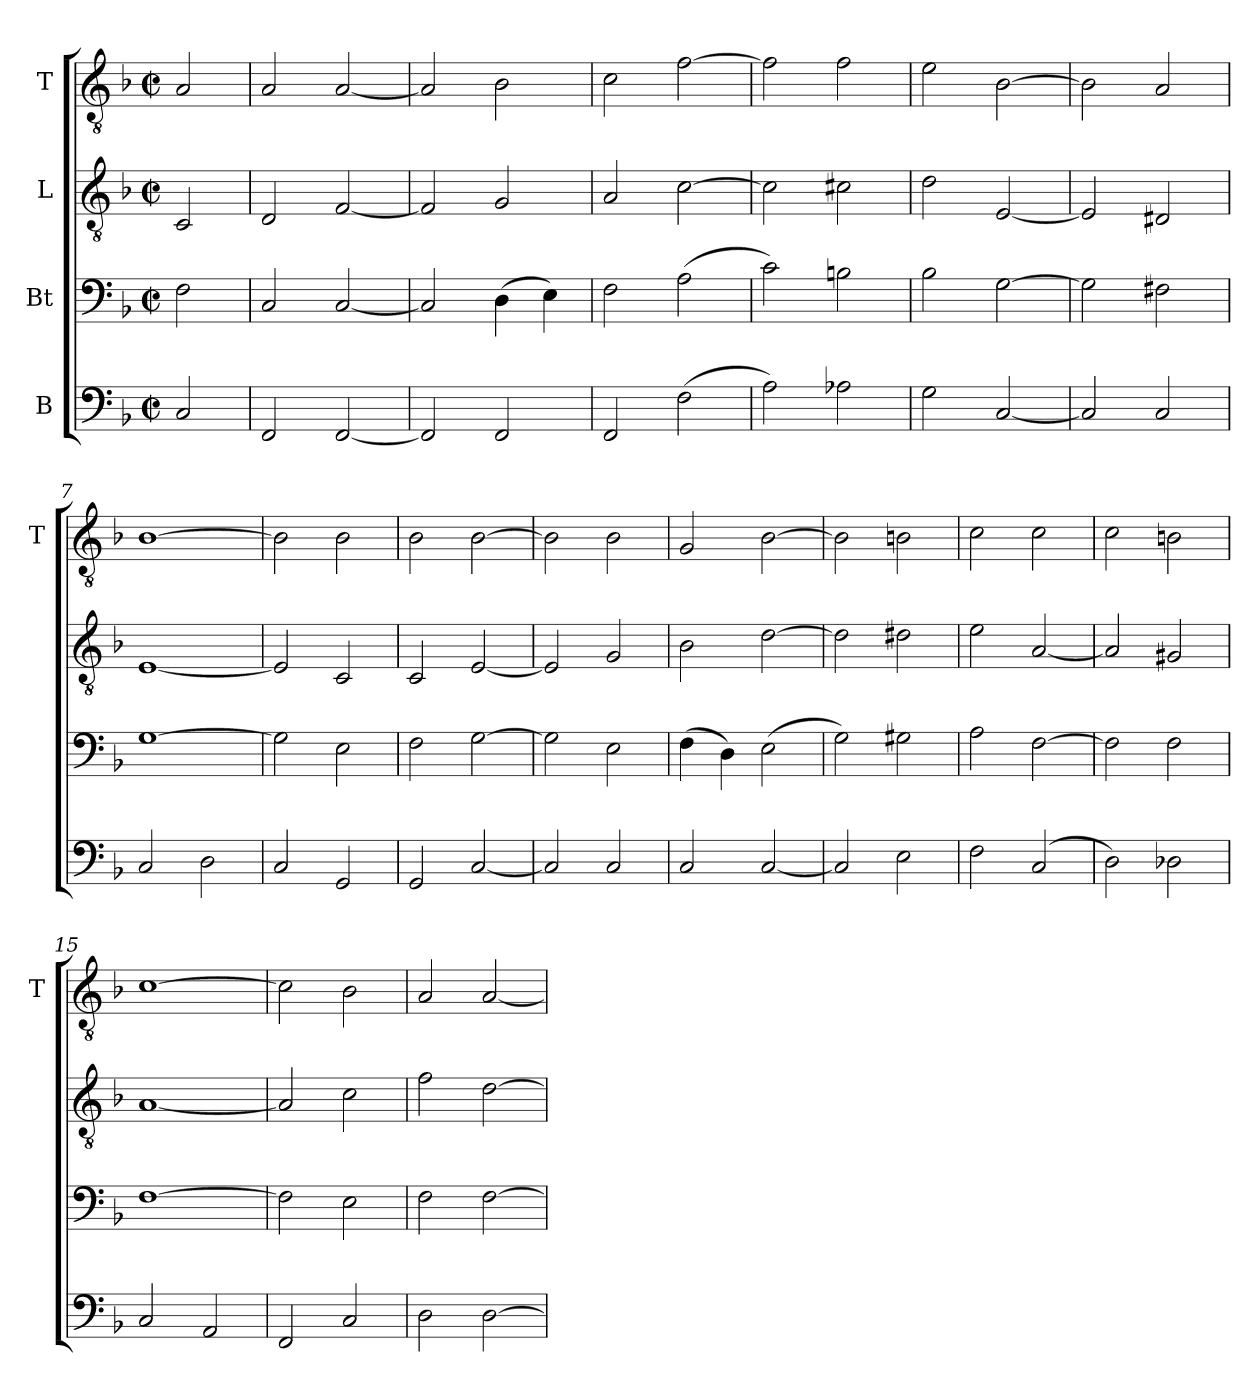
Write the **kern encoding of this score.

**kern	**kern	**kern	**kern
*part4	*part3	*part2	*part1
*staff4	*staff3	*staff2	*staff1
*I"B	*I"Bt	*I"L	*I"T
*	*	*	*I'T
*clefF4	*clefF4	*clefGv2	*clefGv2
*k[b-]	*k[b-]	*k[b-]	*k[b-]
*F:	*F:	*F:	*F:
*M2/2	*M2/2	*M2/2	*M2/2
*met(c|)	*met(c|)	*met(c|)	*met(c|)
=	=	=	=
2C	2F	2C	2A
=1	=1	=1	=1
2FF	2C	2D	2A
[2FF	[2C	[2F	[2A
=2	=2	=2	=2
2FF]	2C]	2F]	2A]
2FF	(4D	2G	2B-
.	4E)	.	.
=3	=3	=3	=3
2FF	2F	2A	2c
(2F	(2A	[2c	[2f
=4	=4	=4	=4
2A)	2c)	2c]	2f]
2A-X	2Bn	2c#X	2f
=5	=5	=5	=5
2G	2B-	2d	2e
[2C	[2G	[2E	[2B-
=6	=6	=6	=6
2C]	2G]	2E]	2B-]
2C	2F#X	2D#X	2A
=7	=7	=7	=7
2C	[1G	[1E	[1B-
2D	.	.	.
=8	=8	=8	=8
2C	2G]	2E]	2B-]
2GG	2E	2C	2B-
=9	=9	=9	=9
2GG	2F	2C	2B-
[2C	[2G	[2E	[2B-
=10	=10	=10	=10
2C]	2G]	2E]	2B-]
2C	2E	2G	2B-
=11	=11	=11	=11
2C	(4F	2B-	2G
.	4D)	.	.
[2C	(2E	[2d	[2B-
=12	=12	=12	=12
2C]	2G)	2d]	2B-]
2E	2G#X	2d#X	2Bn
=13	=13	=13	=13
2F	2A	2e	2c
(2C	[2F	[2A	2c
=14	=14	=14	=14
2D)	2F]	2A]	2c
2D-X	2F	2G#X	2Bn
=15	=15	=15	=15
2C	[1F	[1A	[1c
2AA	.	.	.
=16	=16	=16	=16
2FF	2F]	2A]	2c]
2C	2E	2c	2B-
=17	=17	=17	=17
2D	2F	2f	2A
[2D	[2F	[2d	[2A
=	=	=	=
*-	*-	*-	*-
